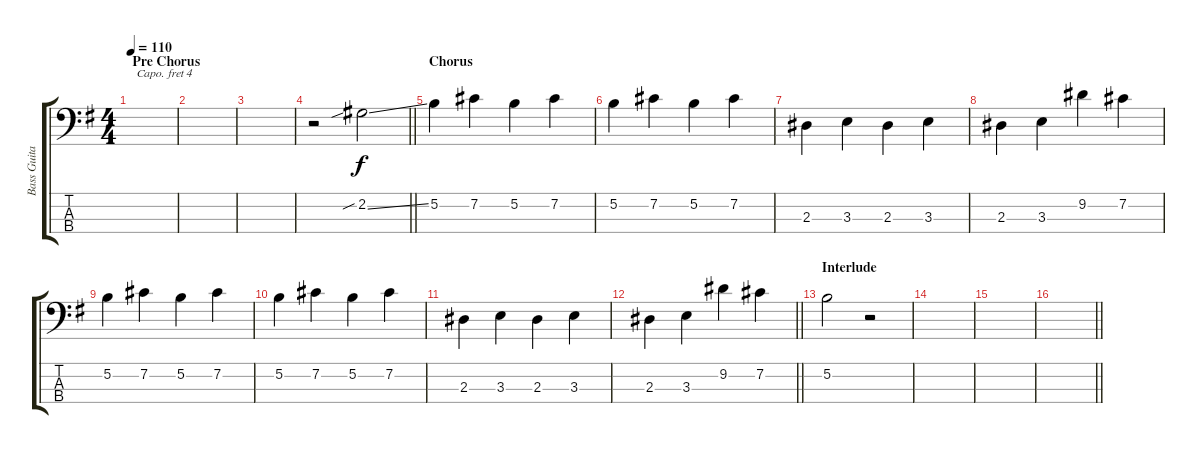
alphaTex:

\track ("Bass Guitar" "Bass Guita") {instrument electricbassfinger}
\staff {score tabs}
\capo 4
\tuning (G2 D2 A1 E1) {hide}
\ts (4 4)
\section ("" "Pre Chorus")
\tempo 110
\clef f4
\ks g
|
|
|
\barLineRight lightlight
r.2 2.2{sib ss}.2 |
\section ("" "Chorus")
5.2.4 7.2.4 5.2.4 7.2.4 |
5.2.4 7.2.4 5.2.4 7.2.4 |
2.3.4 3.3.4 2.3.4 3.3.4 |
2.3.4 3.3.4 9.2.4 7.2.4 |
5.2.4 7.2.4 5.2.4 7.2.4 |
5.2.4 7.2.4 5.2.4 7.2.4 |
2.3.4 3.3.4 2.3.4 3.3.4 |
\barLineRight lightlight
2.3.4 3.3.4 9.2.4 7.2.4 |
\section ("" "Interlude")
5.2.2 r.2 |
|
|
\barLineRight lightlight
